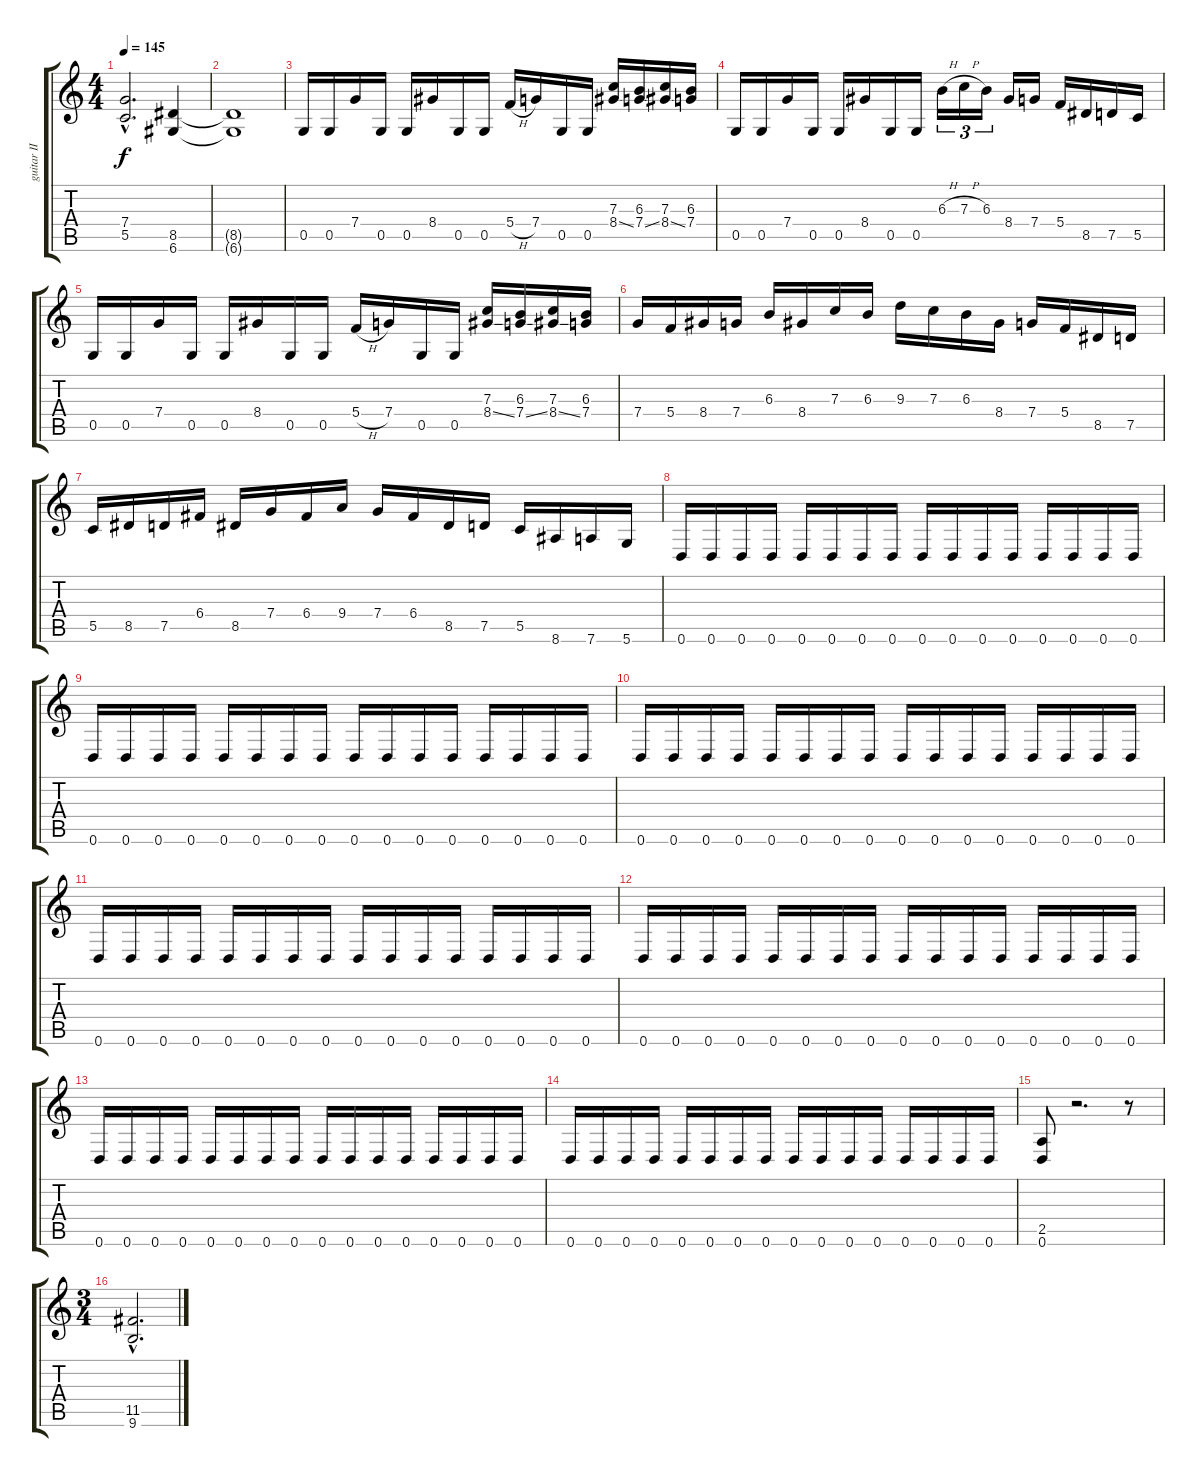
\track ("guitar II" "guitar II") {instrument distortionguitar}
\staff {score tabs}
\tuning (D4 A3 F3 C3 G2 D2) {hide}
\ts (4 4)
\tempo 145
\clef g2
\ks c
(7.4{hac} 5.5{hac}).2{d dy f} (8.5 6.6).4 |
(8.5{t} 6.6{t}).1 |
0.5.16 0.5.16 7.4.16 0.5.16 0.5.16 8.4.16 0.5.16 0.5.16 5.4{h}.16 7.4.16 0.5.16 0.5.16 (7.3 8.4{ss}).16 (6.3 7.4{ss}).16 (7.3 8.4{ss}).16 (6.3 7.4).16 |
0.5.16 0.5.16 7.4.16 0.5.16 0.5.16 8.4.16 0.5.16 0.5.16 6.3{h}.16{tu (3 2)} 7.3{h}.16{tu (3 2)} 6.3.16{tu (3 2)} 8.4.16 7.4.16 5.4.16 8.5.16 7.5.16 5.5.16 |
0.5.16 0.5.16 7.4.16 0.5.16 0.5.16 8.4.16 0.5.16 0.5.16 5.4{h}.16 7.4.16 0.5.16 0.5.16 (7.3 8.4{ss}).16 (6.3 7.4{ss}).16 (7.3 8.4{ss}).16 (6.3 7.4).16 |
7.4.16 5.4.16 8.4.16 7.4.16 6.3.16 8.4.16 7.3.16 6.3.16 9.3.16 7.3.16 6.3.16 8.4.16 7.4.16 5.4.16 8.5.16 7.5.16 |
5.5.16 8.5.16 7.5.16 6.4.16 8.5.16 7.4.16 6.4.16 9.4.16 7.4.16 6.4.16 8.5.16 7.5.16 5.5.16 8.6.16 7.6.16 5.6.16 |
0.6.16 0.6.16 0.6.16 0.6.16 0.6.16 0.6.16 0.6.16 0.6.16 0.6.16 0.6.16 0.6.16 0.6.16 0.6.16 0.6.16 0.6.16 0.6.16 |
0.6.16 0.6.16 0.6.16 0.6.16 0.6.16 0.6.16 0.6.16 0.6.16 0.6.16 0.6.16 0.6.16 0.6.16 0.6.16 0.6.16 0.6.16 0.6.16 |
0.6.16 0.6.16 0.6.16 0.6.16 0.6.16 0.6.16 0.6.16 0.6.16 0.6.16 0.6.16 0.6.16 0.6.16 0.6.16 0.6.16 0.6.16 0.6.16 |
0.6.16 0.6.16 0.6.16 0.6.16 0.6.16 0.6.16 0.6.16 0.6.16 0.6.16 0.6.16 0.6.16 0.6.16 0.6.16 0.6.16 0.6.16 0.6.16 |
0.6.16 0.6.16 0.6.16 0.6.16 0.6.16 0.6.16 0.6.16 0.6.16 0.6.16 0.6.16 0.6.16 0.6.16 0.6.16 0.6.16 0.6.16 0.6.16 |
0.6.16 0.6.16 0.6.16 0.6.16 0.6.16 0.6.16 0.6.16 0.6.16 0.6.16 0.6.16 0.6.16 0.6.16 0.6.16 0.6.16 0.6.16 0.6.16 |
0.6.16 0.6.16 0.6.16 0.6.16 0.6.16 0.6.16 0.6.16 0.6.16 0.6.16 0.6.16 0.6.16 0.6.16 0.6.16 0.6.16 0.6.16 0.6.16 |
(2.5 0.6).8 r.2{d} r.8 |
\ts (3 4)
(11.5{hac} 9.6{hac}).2{d}
